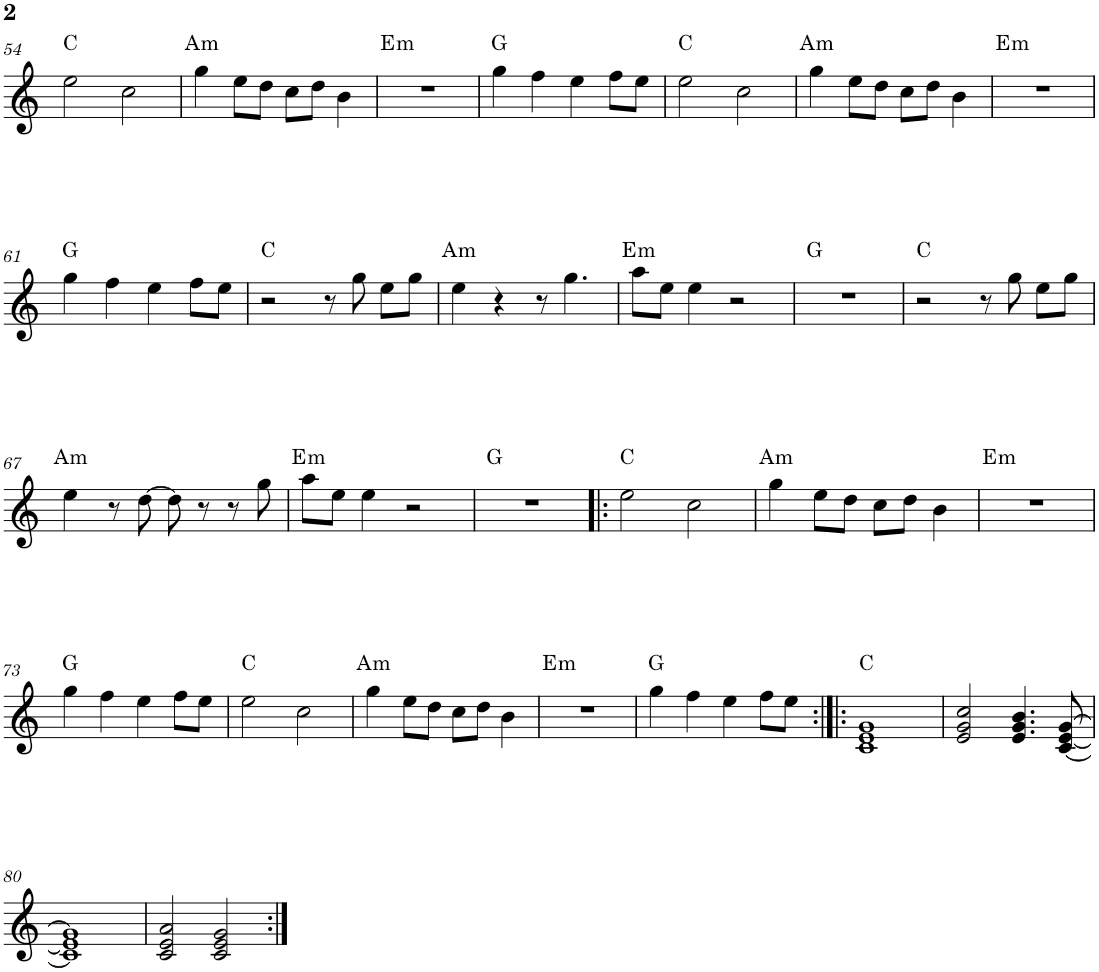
**kern	**harte
*part1	*part1
*staff1	*
*I"P1	*
!!LO:PB:g=z
*clefG2	*
*k[]	*
*M4/4	*
=54	=54
2ee\	C:maj
2cc\	.
=55	=55
!	!LO:H:kt=m
4gg\	A:min
8ee\L	.
8dd\J	.
8cc\L	.
8dd\J	.
4b\	.
=56	=56
!	!LO:H:kt=m
1r	E:min
=57	=57
4gg\	G:maj
4ff\	.
4ee\	.
8ff\L	.
8ee\J	.
=58	=58
2ee\	C:maj
2cc\	.
=59	=59
!	!LO:H:kt=m
4gg\	A:min
8ee\L	.
8dd\J	.
8cc\L	.
8dd\J	.
4b\	.
=60	=60
!	!LO:H:kt=m
1r	E:min
!!LO:LB:g=z
=61	=61
4gg\	G:maj
4ff\	.
4ee\	.
8ff\L	.
8ee\J	.
=62	=62
2r	C:maj
8r	.
8gg\	.
8ee\L	.
8gg\J	.
=63	=63
!	!LO:H:kt=m
4ee\	A:min
4r	.
8r	.
4.gg\	.
=64	=64
!	!LO:H:kt=m
8aa\L	E:min
8ee\J	.
4ee\	.
2r	.
=65	=65
1r	G:maj
=66	=66
2r	C:maj
8r	.
8gg\	.
8ee\L	.
8gg\J	.
!!LO:LB:g=z
=67	=67
!	!LO:H:kt=m
4ee\	A:min
8r	.
[>8dd\	.
8dd\]	.
8r	.
8r	.
8gg\	.
=68	=68
!	!LO:H:kt=m
8aa\L	E:min
8ee\J	.
4ee\	.
2r	.
=69	=69
1r	G:maj
=70!|:	=70!|:
2ee\	C:maj
2cc\	.
=71	=71
!	!LO:H:kt=m
4gg\	A:min
8ee\L	.
8dd\J	.
8cc\L	.
8dd\J	.
4b\	.
=72	=72
!	!LO:H:kt=m
1r	E:min
!!LO:LB:g=z
=73	=73
4gg\	G:maj
4ff\	.
4ee\	.
8ff\L	.
8ee\J	.
=74	=74
2ee\	C:maj
2cc\	.
=75	=75
!	!LO:H:kt=m
4gg\	A:min
8ee\L	.
8dd\J	.
8cc\L	.
8dd\J	.
4b\	.
=76	=76
!	!LO:H:kt=m
1r	E:min
=77	=77
4gg\	G:maj
4ff\	.
4ee\	.
8ff\L	.
8ee\J	.
=78:|!|:	=78:|!|:
1c 1e 1g	C:maj
=79	=79
2e/ 2g/ 2cc/	.
4.e/ 4.g/ 4.b/	.
[<8c/ [<8e/ [>8g/	.
!!LO:LB:g=z
=80	=80
1c] 1e] 1g]	.
=81	=81
2c/ 2e/ 2a/	.
2c/ 2e/ 2g/	.
=:|!	=:|!
*-	*-
